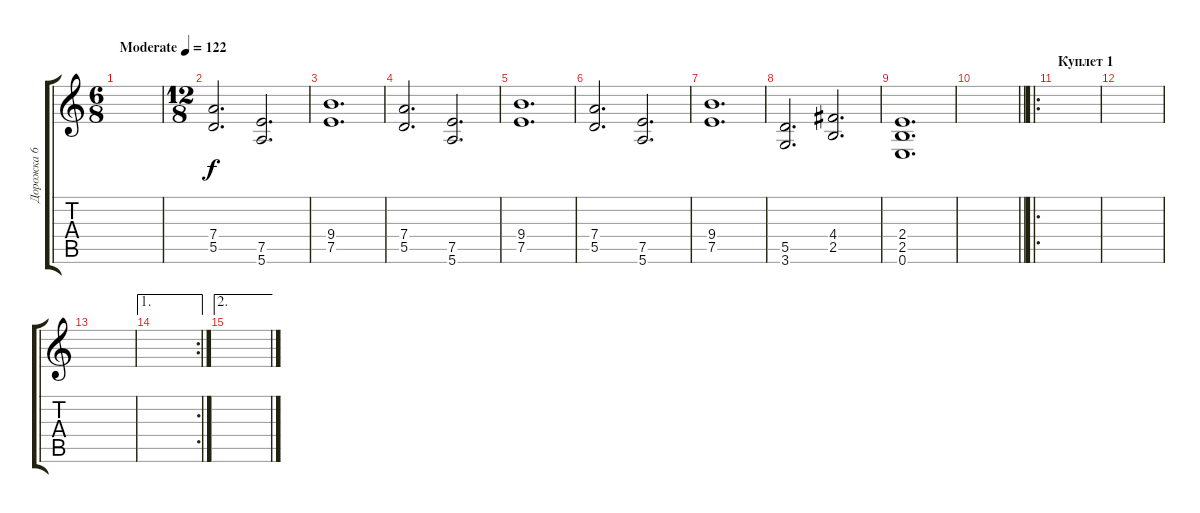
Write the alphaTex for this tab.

\track ("Дорожка 6" "Дорожка 6") {instrument distortionguitar}
\staff {score tabs}
\tuning (E4 B3 G3 D3 A2 E2) {hide}
\ts (6 8)
\tempo (122 "Moderate")
\clef g2
\ks c
|
\ts (12 8)
(7.4 5.5).2{d} (7.5 5.6).2{d} |
(9.4 7.5).1{d} |
(7.4 5.5).2{d} (7.5 5.6).2{d} |
(9.4 7.5).1{d} |
(7.4 5.5).2{d} (7.5 5.6).2{d} |
(9.4 7.5).1{d} |
(5.5 3.6).2{d} (4.4 2.5).2{d} |
(2.4 2.5 0.6).1{d} |
\barLineRight lightlight
|
\ro
\section ("" "Куплет 1")
|
|
|
\ae 1
\rc 2
|
\ae 2
